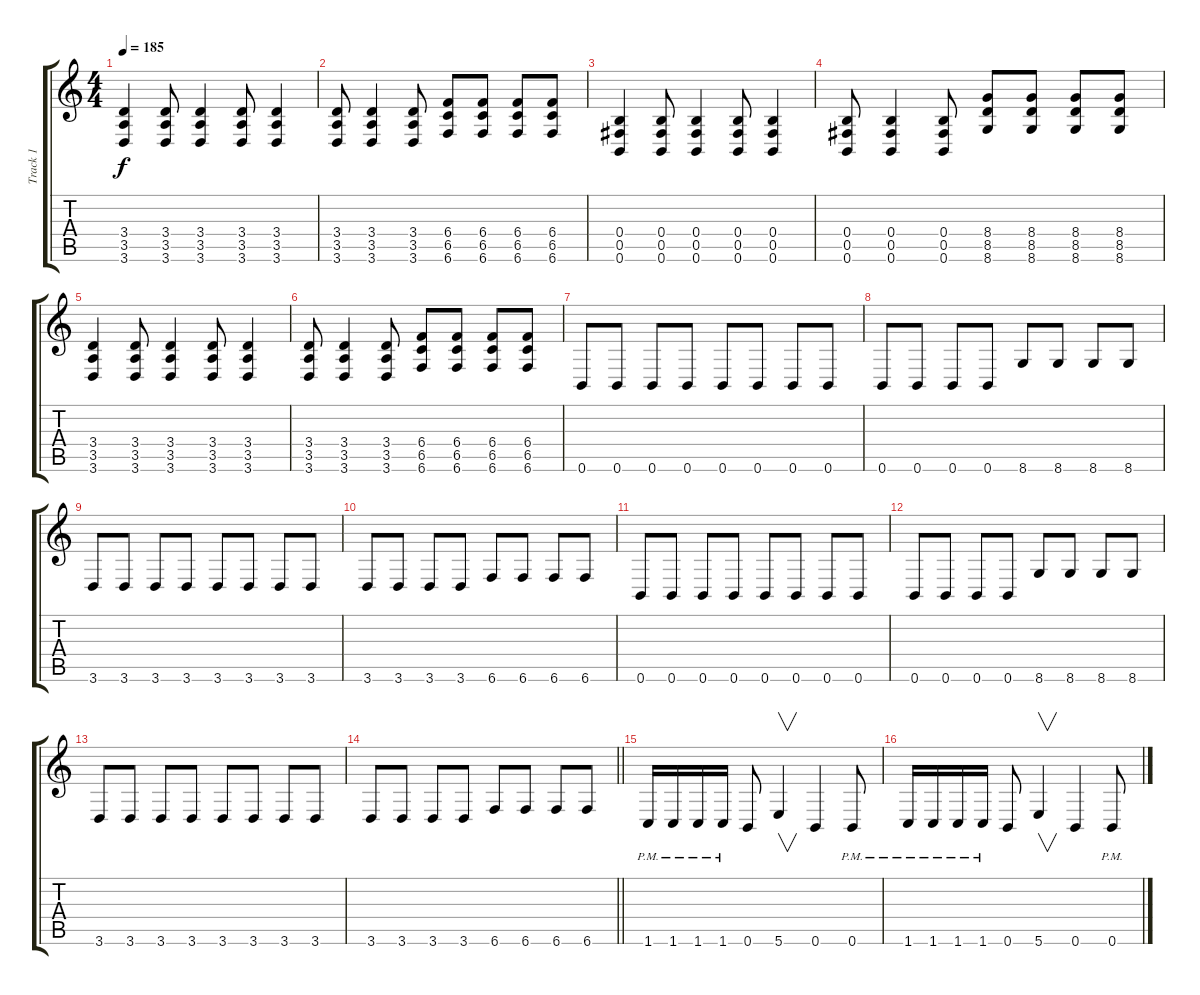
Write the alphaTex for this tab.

\track ("Track 1" "Track 1") {instrument distortionguitar}
\staff {score tabs}
\tuning (Db4 Ab3 E3 B2 Gb2 B1) {hide}
\ts (4 4)
\tempo 185
\clef g2
\ks c
(3.4 3.5 3.6).4{dy f} (3.4 3.5 3.6).8 (3.4 3.5 3.6).4 (3.4 3.5 3.6).8 (3.4 3.5 3.6).4 |
(3.4 3.5 3.6).8 (3.4 3.5 3.6).4 (3.4 3.5 3.6).8 (6.4 6.5 6.6).8 (6.4 6.5 6.6).8 (6.4 6.5 6.6).8 (6.4 6.5 6.6).8 |
(0.4 0.5 0.6).4 (0.4 0.5 0.6).8 (0.4 0.5 0.6).4 (0.4 0.5 0.6).8 (0.4 0.5 0.6).4 |
(0.4 0.5 0.6).8 (0.4 0.5 0.6).4 (0.4 0.5 0.6).8 (8.4 8.5 8.6).8 (8.4 8.5 8.6).8 (8.4 8.5 8.6).8 (8.4 8.5 8.6).8 |
(3.4 3.5 3.6).4 (3.4 3.5 3.6).8 (3.4 3.5 3.6).4 (3.4 3.5 3.6).8 (3.4 3.5 3.6).4 |
(3.4 3.5 3.6).8 (3.4 3.5 3.6).4 (3.4 3.5 3.6).8 (6.4 6.5 6.6).8 (6.4 6.5 6.6).8 (6.4 6.5 6.6).8 (6.4 6.5 6.6).8 |
0.6.8 0.6.8 0.6.8 0.6.8 0.6.8 0.6.8 0.6.8 0.6.8 |
0.6.8 0.6.8 0.6.8 0.6.8 8.6.8 8.6.8 8.6.8 8.6.8 |
3.6.8 3.6.8 3.6.8 3.6.8 3.6.8 3.6.8 3.6.8 3.6.8 |
3.6.8 3.6.8 3.6.8 3.6.8 6.6.8 6.6.8 6.6.8 6.6.8 |
0.6.8 0.6.8 0.6.8 0.6.8 0.6.8 0.6.8 0.6.8 0.6.8 |
0.6.8 0.6.8 0.6.8 0.6.8 8.6.8 8.6.8 8.6.8 8.6.8 |
3.6.8 3.6.8 3.6.8 3.6.8 3.6.8 3.6.8 3.6.8 3.6.8 |
\barLineRight lightlight
3.6.8 3.6.8 3.6.8 3.6.8 6.6.8 6.6.8 6.6.8 6.6.8 |
1.6{pm}.16 1.6{pm}.16 1.6{pm}.16 1.6{pm}.16 0.6.8 5.6.4{v} 0.6.4 0.6{pm}.8 |
1.6{pm}.16 1.6{pm}.16 1.6{pm}.16 1.6{pm}.16 0.6.8 5.6.4{v} 0.6.4 0.6{pm}.8
